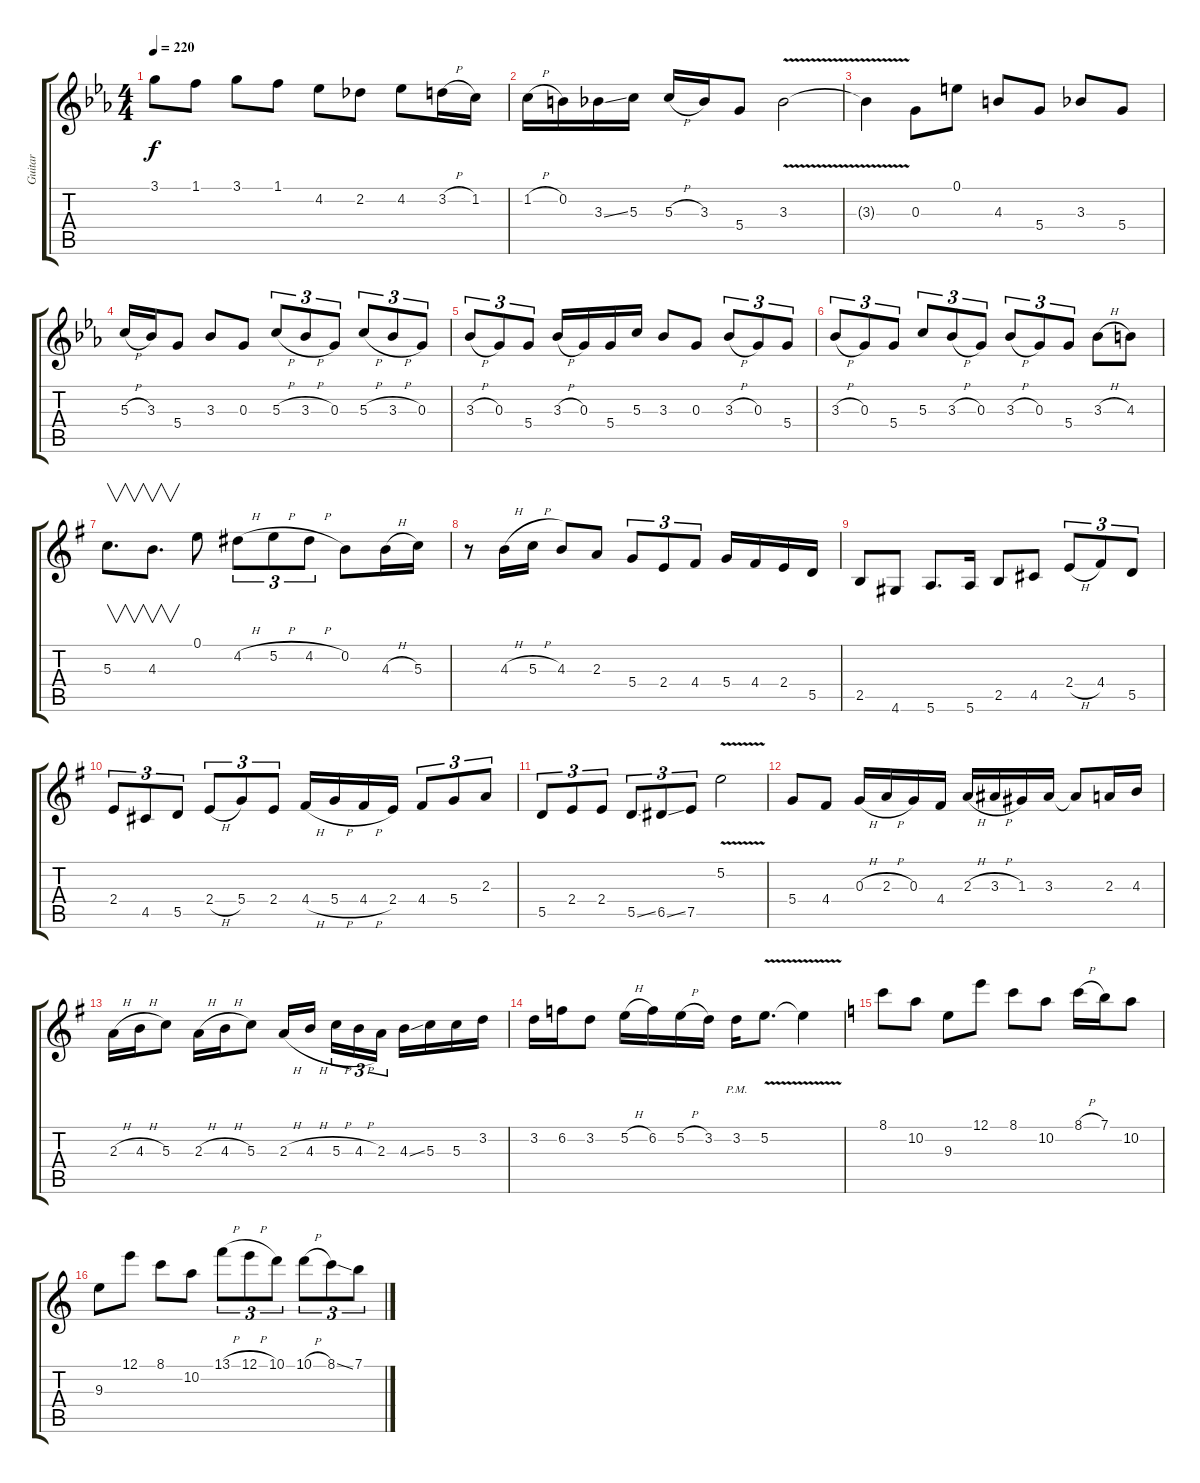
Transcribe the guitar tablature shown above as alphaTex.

\track ("Guitar" "Guitar") {instrument overdrivenguitar}
\staff {score tabs}
\tuning (E4 B3 G3 D3 A2 E2) {hide}
\ts (4 4)
\tempo 220
\clef g2
\ks cminor
3.1.8{dy f} 1.1.8 3.1.8 1.1.8 4.2.8 2.2.8 4.2.8 3.2{h}.16 1.2.16 |
1.2{h}.16 0.2.16 3.3{ss}.16 5.3.16 5.3{h}.16 3.3.16 5.4.8 3.3{v}.2 |
3.3{t}.4 0.3.8 0.1.8 4.3.8 5.4.8 3.3.8 5.4.8 |
5.3{h}.16 3.3.16 5.4.8 3.3.8 0.3.8 5.3{h}.8{tu (3 2)} 3.3{h}.8{tu (3 2)} 0.3.8{tu (3 2)} 5.3{h}.8{tu (3 2)} 3.3{h}.8{tu (3 2)} 0.3.8{tu (3 2)} |
3.3{h}.8{tu (3 2)} 0.3.8{tu (3 2)} 5.4.8{tu (3 2)} 3.3{h}.16 0.3.16 5.4.16 5.3.16 3.3.8 0.3.8 3.3{h}.8{tu (3 2)} 0.3.8{tu (3 2)} 5.4.8{tu (3 2)} |
3.3{h}.8{tu (3 2)} 0.3.8{tu (3 2)} 5.4.8{tu (3 2)} 5.3.8{tu (3 2)} 3.3{h}.8{tu (3 2)} 0.3.8{tu (3 2)} 3.3{h}.8{tu (3 2)} 0.3.8{tu (3 2)} 5.4.8{tu (3 2)} 3.3{h}.8 4.3.8 |
\ks eminor
5.3.8{v d} 4.3.8{v d} 0.1.8 4.2{h}.8{tu (3 2)} 5.2{h}.8{tu (3 2)} 4.2{h}.8{tu (3 2)} 0.2.8 4.3{h}.16 5.3.16 |
r.8 4.3{h}.16 5.3{h}.16 4.3.8 2.3.8 5.4.8{tu (3 2)} 2.4.8{tu (3 2)} 4.4.8{tu (3 2)} 5.4.16 4.4.16 2.4.16 5.5.16 |
2.5.8 4.6.8 5.6.8{d} 5.6.16 2.5.8 4.5.8 2.4{h}.8{tu (3 2)} 4.4.8{tu (3 2)} 5.5.8{tu (3 2)} |
2.4.8{tu (3 2)} 4.5.8{tu (3 2)} 5.5.8{tu (3 2)} 2.4{h}.8{tu (3 2)} 5.4.8{tu (3 2)} 2.4.8{tu (3 2)} 4.4{h}.16 5.4{h}.16 4.4{h}.16 2.4.16 4.4.8{tu (3 2)} 5.4.8{tu (3 2)} 2.3.8{tu (3 2)} |
5.5.8{tu (3 2)} 2.4.8{tu (3 2)} 2.4.8{tu (3 2)} 5.5{ss}.8{tu (3 2)} 6.5{ss}.8{tu (3 2)} 7.5.8{tu (3 2)} 5.2{v}.2 |
5.4.8 4.4.8 0.3{h}.16 2.3{h}.16 0.3.16 4.4.16 2.3{h}.16 3.3{h}.16 1.3.16 3.3.16 3.3{t}.8 2.3.16 4.3.16 |
2.3{h}.16 4.3{h}.16 5.3.8 2.3{h}.16 4.3{h}.16 5.3.8 2.3{h}.16 4.3{h}.16{beam splitsecondary} 5.3{h}.16{tu (3 2)} 4.3{h}.16{tu (3 2)} 2.3.16{tu (3 2)} 4.3{ss}.16 5.3.16 5.3.16 3.2.16 |
3.2.16 6.2.16 3.2.8 5.2{h}.16 6.2.16 5.2{h}.16 3.2.16 3.2{pm}.16 5.2{v}.8{d} 5.2{t}.4 |
\ks aminor
8.1.8{volume 14} 10.2.8 9.3.8 12.1.8 8.1.8 10.2.8 8.1{h}.16 7.1.16 10.2.8 |
9.3.8 12.1.8 8.1.8 10.2.8 13.1{h}.8{tu (3 2)} 12.1{h}.8{tu (3 2)} 10.1.8{tu (3 2)} 10.1{h}.8{tu (3 2)} 8.1{ss}.8{tu (3 2)} 7.1.8{tu (3 2)}
